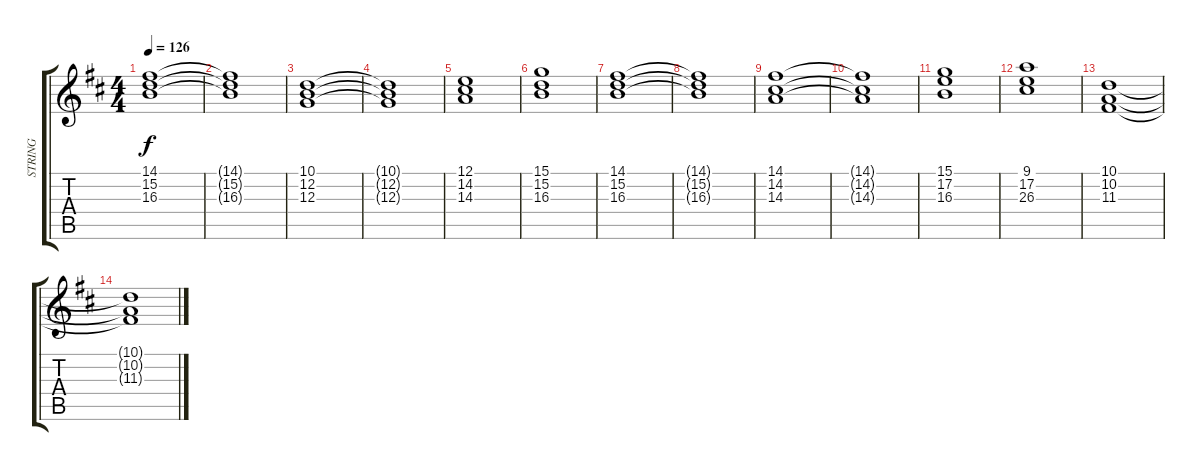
\track ("STRING" "STRING") {instrument stringensemble2}
\staff {score tabs}
\tuning (E4 B3 G3 D3 A2 E2) {hide}
\ts (4 4)
\tempo 126
\clef g2
\ks d
(14.1 15.2 16.3).1{dy f} |
(14.1{t} 15.2{t} 16.3{t}).1 |
(10.1 12.2 12.3).1 |
(10.1{t} 12.2{t} 12.3{t}).1 |
(12.1 14.2 14.3).1 |
(15.1 15.2 16.3).1 |
(14.1 15.2 16.3).1 |
(14.1{t} 15.2{t} 16.3{t}).1 |
(14.1 14.2 14.3).1 |
(14.1{t} 14.2{t} 14.3{t}).1 |
(15.1 17.2 16.3).1 |
(9.1 17.2 26.3).1 |
(10.1 10.2 11.3).1 |
(10.1{t} 10.2{t} 11.3{t}).1
